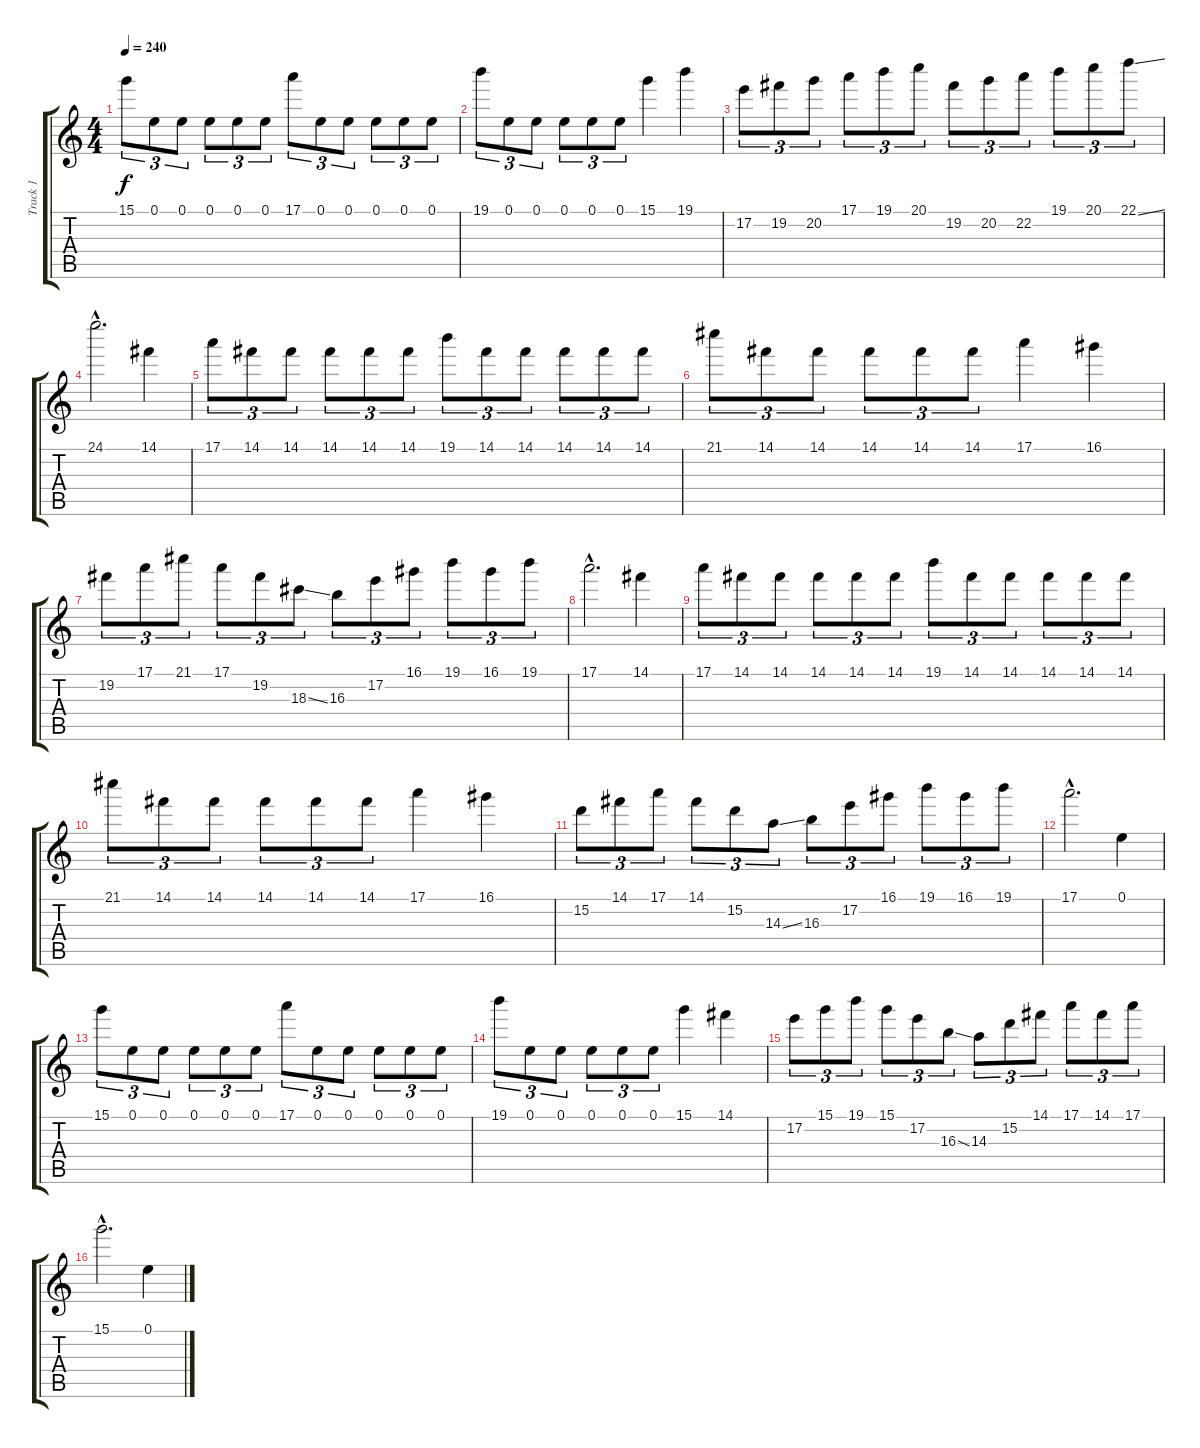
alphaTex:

\track ("Track 1" "Track 1") {instrument distortionguitar}
\staff {score tabs}
\tuning (E4 B3 G3 D3 A2 E2) {hide}
\ts (4 4)
\tempo 240
\clef g2
\ks c
15.1.8{tu (3 2) dy f} 0.1.8{tu (3 2)} 0.1.8{tu (3 2)} 0.1.8{tu (3 2)} 0.1.8{tu (3 2)} 0.1.8{tu (3 2)} 17.1.8{tu (3 2)} 0.1.8{tu (3 2)} 0.1.8{tu (3 2)} 0.1.8{tu (3 2)} 0.1.8{tu (3 2)} 0.1.8{tu (3 2)} |
19.1.8{tu (3 2)} 0.1.8{tu (3 2)} 0.1.8{tu (3 2)} 0.1.8{tu (3 2)} 0.1.8{tu (3 2)} 0.1.8{tu (3 2)} 15.1.4 19.1.4 |
17.2.8{tu (3 2)} 19.2.8{tu (3 2)} 20.2.8{tu (3 2)} 17.1.8{tu (3 2)} 19.1.8{tu (3 2)} 20.1.8{tu (3 2)} 19.2.8{tu (3 2)} 20.2.8{tu (3 2)} 22.2.8{tu (3 2)} 19.1.8{tu (3 2)} 20.1.8{tu (3 2)} 22.1{ss}.8{tu (3 2)} |
24.1{hac}.2{d} 14.1.4 |
17.1.8{tu (3 2)} 14.1.8{tu (3 2)} 14.1.8{tu (3 2)} 14.1.8{tu (3 2)} 14.1.8{tu (3 2)} 14.1.8{tu (3 2)} 19.1.8{tu (3 2)} 14.1.8{tu (3 2)} 14.1.8{tu (3 2)} 14.1.8{tu (3 2)} 14.1.8{tu (3 2)} 14.1.8{tu (3 2)} |
21.1.8{tu (3 2)} 14.1.8{tu (3 2)} 14.1.8{tu (3 2)} 14.1.8{tu (3 2)} 14.1.8{tu (3 2)} 14.1.8{tu (3 2)} 17.1.4 16.1.4 |
19.2.8{tu (3 2)} 17.1.8{tu (3 2)} 21.1.8{tu (3 2)} 17.1.8{tu (3 2)} 19.2.8{tu (3 2)} 18.3{ss}.8{tu (3 2)} 16.3.8{tu (3 2)} 17.2.8{tu (3 2)} 16.1.8{tu (3 2)} 19.1.8{tu (3 2)} 16.1.8{tu (3 2)} 19.1.8{tu (3 2)} |
17.1{hac}.2{d} 14.1.4 |
17.1.8{tu (3 2)} 14.1.8{tu (3 2)} 14.1.8{tu (3 2)} 14.1.8{tu (3 2)} 14.1.8{tu (3 2)} 14.1.8{tu (3 2)} 19.1.8{tu (3 2)} 14.1.8{tu (3 2)} 14.1.8{tu (3 2)} 14.1.8{tu (3 2)} 14.1.8{tu (3 2)} 14.1.8{tu (3 2)} |
21.1.8{tu (3 2)} 14.1.8{tu (3 2)} 14.1.8{tu (3 2)} 14.1.8{tu (3 2)} 14.1.8{tu (3 2)} 14.1.8{tu (3 2)} 17.1.4 16.1.4 |
15.2.8{tu (3 2)} 14.1.8{tu (3 2)} 17.1.8{tu (3 2)} 14.1.8{tu (3 2)} 15.2.8{tu (3 2)} 14.3{ss}.8{tu (3 2)} 16.3.8{tu (3 2)} 17.2.8{tu (3 2)} 16.1.8{tu (3 2)} 19.1.8{tu (3 2)} 16.1.8{tu (3 2)} 19.1.8{tu (3 2)} |
17.1{hac}.2{d} 0.1.4 |
15.1.8{tu (3 2)} 0.1.8{tu (3 2)} 0.1.8{tu (3 2)} 0.1.8{tu (3 2)} 0.1.8{tu (3 2)} 0.1.8{tu (3 2)} 17.1.8{tu (3 2)} 0.1.8{tu (3 2)} 0.1.8{tu (3 2)} 0.1.8{tu (3 2)} 0.1.8{tu (3 2)} 0.1.8{tu (3 2)} |
19.1.8{tu (3 2)} 0.1.8{tu (3 2)} 0.1.8{tu (3 2)} 0.1.8{tu (3 2)} 0.1.8{tu (3 2)} 0.1.8{tu (3 2)} 15.1.4 14.1.4 |
17.2.8{tu (3 2)} 15.1.8{tu (3 2)} 19.1.8{tu (3 2)} 15.1.8{tu (3 2)} 17.2.8{tu (3 2)} 16.3{ss}.8{tu (3 2)} 14.3.8{tu (3 2)} 15.2.8{tu (3 2)} 14.1.8{tu (3 2)} 17.1.8{tu (3 2)} 14.1.8{tu (3 2)} 17.1.8{tu (3 2)} |
15.1{hac}.2{d} 0.1.4
